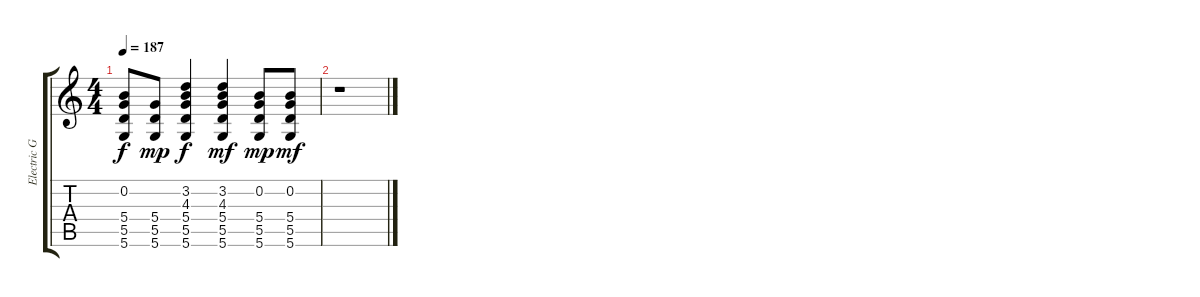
\track ("Electric Guitar" "Electric G") {instrument distortionguitar}
\staff {score tabs}
\tuning (E4 B3 G3 D3 A2 D2) {hide}
\ts (4 4)
\tempo 187
\clef g2
\ks c
(0.2{t} 5.4{t} 5.5{t} 5.6{t}).8{dy f} (5.4 5.5 5.6).8{dy mp} (3.2 4.3 5.4 5.5 5.6).4{dy f} (3.2 4.3 5.4 5.5 5.6).4{dy mf} (0.2 5.4 5.5 5.6).8{dy mp} (0.2 5.4 5.5 5.6).8{dy mf} |
r.1
